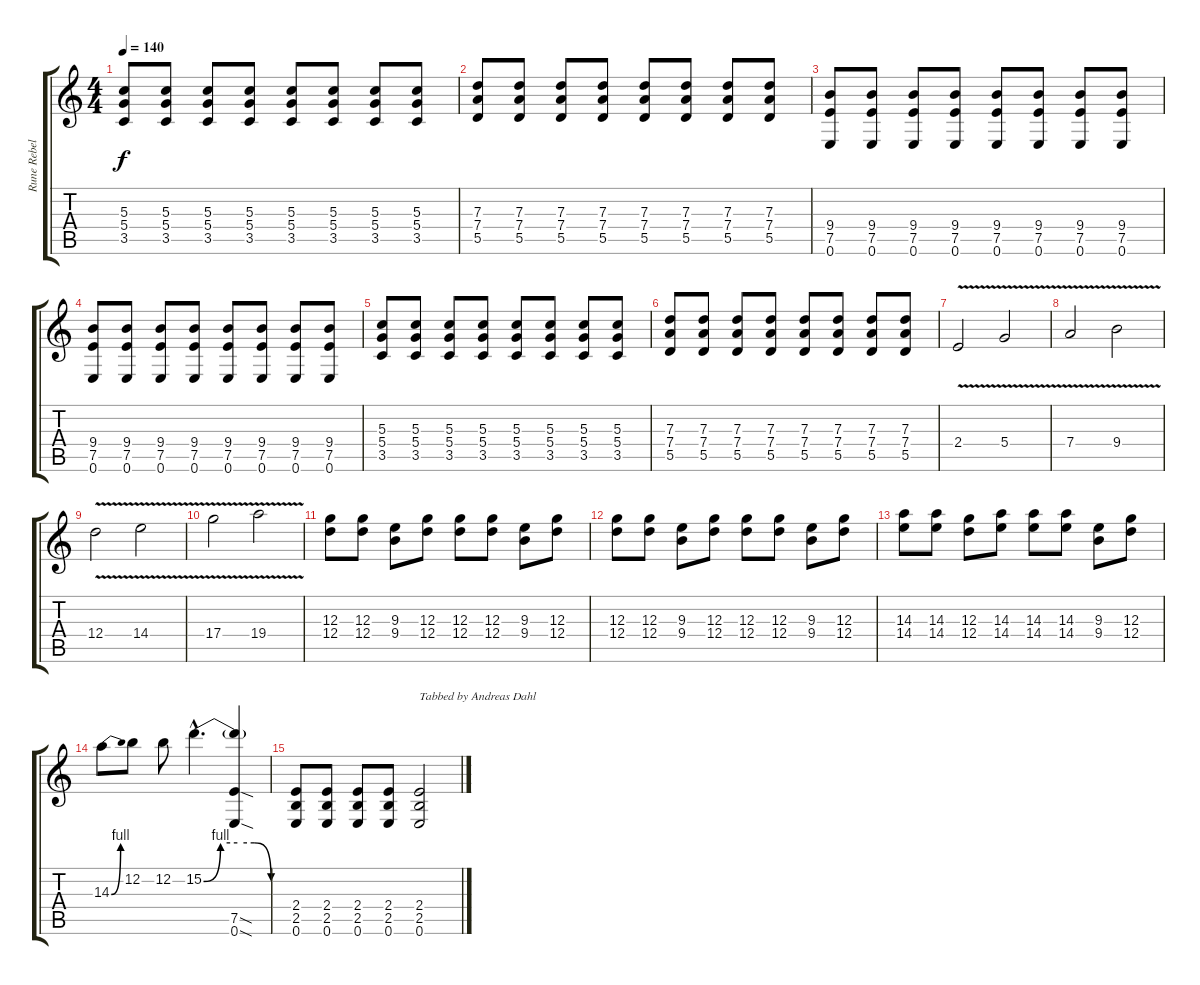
\track ("Rune Rebellion" "Rune Rebel") {instrument distortionguitar}
\staff {score tabs}
\tuning (E4 B3 G3 D3 A2 E2) {hide}
\ts (4 4)
\tempo 140
\clef g2
\ks c
(5.3 5.4 3.5).8{dy f} (5.3 5.4 3.5).8 (5.3 5.4 3.5).8 (5.3 5.4 3.5).8 (5.3 5.4 3.5).8 (5.3 5.4 3.5).8 (5.3 5.4 3.5).8 (5.3 5.4 3.5).8 |
(7.3 7.4 5.5).8 (7.3 7.4 5.5).8 (7.3 7.4 5.5).8 (7.3 7.4 5.5).8 (7.3 7.4 5.5).8 (7.3 7.4 5.5).8 (7.3 7.4 5.5).8 (7.3 7.4 5.5).8 |
(9.4 7.5 0.6).8 (9.4 7.5 0.6).8 (9.4 7.5 0.6).8 (9.4 7.5 0.6).8 (9.4 7.5 0.6).8 (9.4 7.5 0.6).8 (9.4 7.5 0.6).8 (9.4 7.5 0.6).8 |
(9.4 7.5 0.6).8 (9.4 7.5 0.6).8 (9.4 7.5 0.6).8 (9.4 7.5 0.6).8 (9.4 7.5 0.6).8 (9.4 7.5 0.6).8 (9.4 7.5 0.6).8 (9.4 7.5 0.6).8 |
(5.3 5.4 3.5).8 (5.3 5.4 3.5).8 (5.3 5.4 3.5).8 (5.3 5.4 3.5).8 (5.3 5.4 3.5).8 (5.3 5.4 3.5).8 (5.3 5.4 3.5).8 (5.3 5.4 3.5).8 |
(7.3 7.4 5.5).8 (7.3 7.4 5.5).8 (7.3 7.4 5.5).8 (7.3 7.4 5.5).8 (7.3 7.4 5.5).8 (7.3 7.4 5.5).8 (7.3 7.4 5.5).8 (7.3 7.4 5.5).8 |
2.4{v}.2 5.4{v}.2 |
7.4{v}.2 9.4{v}.2 |
12.4{v}.2 14.4{v}.2 |
17.4{v}.2 19.4{v}.2 |
(12.3 12.4).8 (12.3 12.4).8 (9.3 9.4).8 (12.3 12.4).8 (12.3 12.4).8 (12.3 12.4).8 (9.3 9.4).8 (12.3 12.4).8 |
(12.3 12.4).8 (12.3 12.4).8 (9.3 9.4).8 (12.3 12.4).8 (12.3 12.4).8 (12.3 12.4).8 (9.3 9.4).8 (12.3 12.4).8 |
(14.3 14.4).8 (14.3 14.4).8 (12.3 12.4).8 (14.3 14.4).8 (14.3 14.4).8 (14.3 14.4).8 (9.3 9.4).8 (12.3 12.4).8 |
14.3{be (bend 0 0 60 4)}.8 12.2.8 12.2.8 15.2{be (custom 0 0 15 4 30 4 45 4 60 0) hac}.4{d} (15.2{t} 7.5{sod} 0.6{sod}).4 |
(2.4 2.5 0.6).8 (2.4 2.5 0.6).8 (2.4 2.5 0.6).8 (2.4 2.5 0.6).8 (2.4 2.5 0.6).2{txt "Tabbed by Andreas Dahl"}
